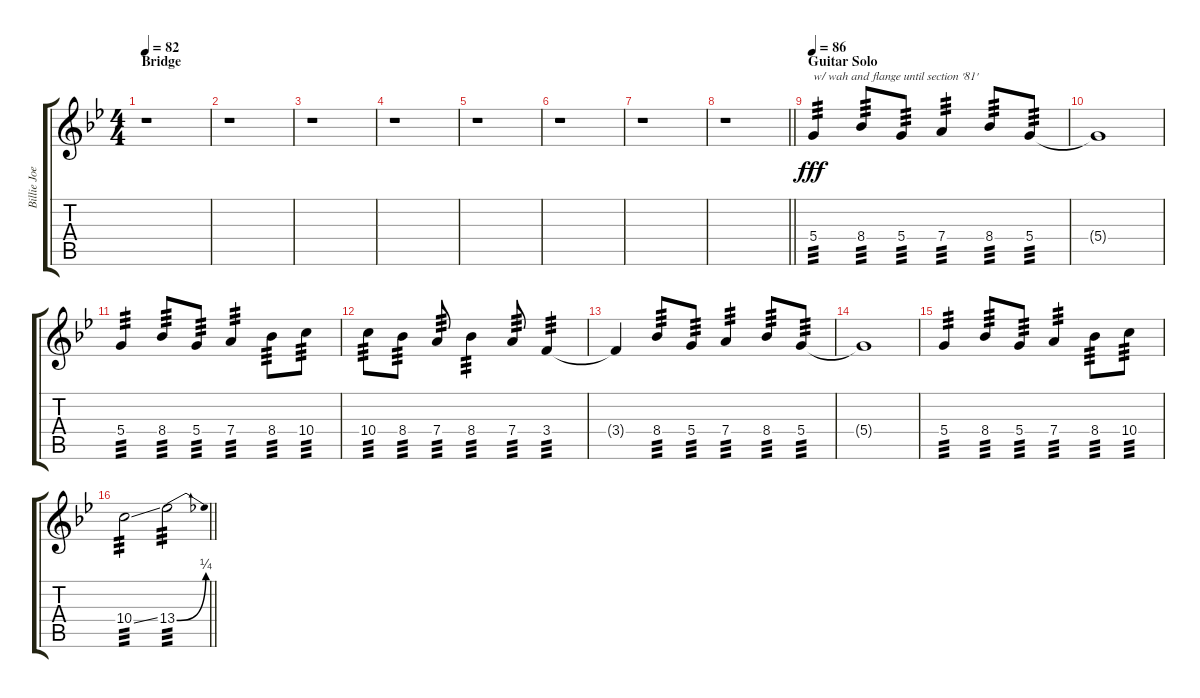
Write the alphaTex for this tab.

\track ("Billie Joe Armstrong - Guitar" "Billie Joe") {instrument distortionguitar}
\staff {score tabs}
\tuning (E4 B3 G3 D3 A2 E2) {hide}
\ts (4 4)
\section ("" "Bridge")
\tempo 82
\clef g2
\ks gminor
r.1{dy fff} |
r.1 |
r.1 |
r.1 |
r.1 |
r.1 |
r.1 |
\barLineRight lightlight
r.1 |
\section ("" "Guitar Solo")
\tempo 86
5.4.4{txt "w/ wah and flange until section '81'" tp 3} 8.4.8{tp 3} 5.4.8{tp 3} 7.4.4{tp 3} 8.4.8{tp 3} 5.4.8{tp 3} |
5.4{t}.1 |
5.4.4{tp 3} 8.4.8{tp 3} 5.4.8{tp 3} 7.4.4{tp 3} 8.4.8{tp 3} 10.4.8{tp 3} |
10.4.8{tp 3} 8.4.8{tp 3} 7.4.8{tp 3} 8.4.4{tp 3} 7.4.8{tp 3} 3.4.4{tp 3} |
3.4{t}.4 8.4.8{tp 3} 5.4.8{tp 3} 7.4.4{tp 3} 8.4.8{tp 3} 5.4.8{tp 3} |
5.4{t}.1 |
5.4.4{tp 3} 8.4.8{tp 3} 5.4.8{tp 3} 7.4.4{tp 3} 8.4.8{tp 3} 10.4.8{tp 3} |
\barLineRight lightlight
10.4{ss}.2{tp 3} 13.4{be (bend 0 0 60 1)}.2{tp 3}
